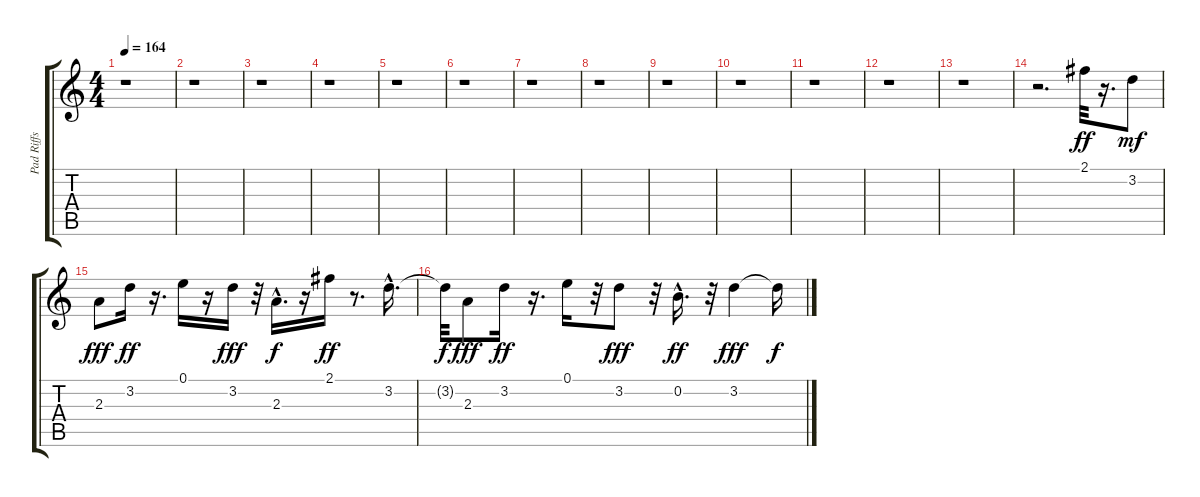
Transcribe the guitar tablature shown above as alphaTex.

\track ("Pad Riffs" "Pad Riffs") {instrument overdrivenguitar}
\staff {score tabs}
\tuning (E4 B3 G3 D3 A2 E2) {hide}
\ts (4 4)
\tempo 164
\clef g2
\ks c
r.1{dy f} |
r.1 |
r.1 |
r.1 |
r.1 |
r.1 |
r.1 |
r.1 |
r.1 |
r.1 |
r.1 |
r.1 |
r.1 |
r.2{d} 2.1.32{dy ff} r.16{d} 3.2.8{dy mf} |
2.3.8{dy fff} 3.2.16{dy ff} r.16{d} 0.1.16 r.16 3.2.16{dy fff} r.32 2.3{hac}.16{d dy f} r.16 2.1.16{dy ff} r.8{d} 3.2{hac}.16{d} |
3.2{t}.32{dy f} 2.3.8{dy fff} 3.2.16{dy ff} r.16{d} 0.1.16 r.32 3.2.8{dy fff} r.32 0.2{hac}.16{d dy ff} r.32 3.2.4{dy fff} 3.2{t}.16{dy f}
